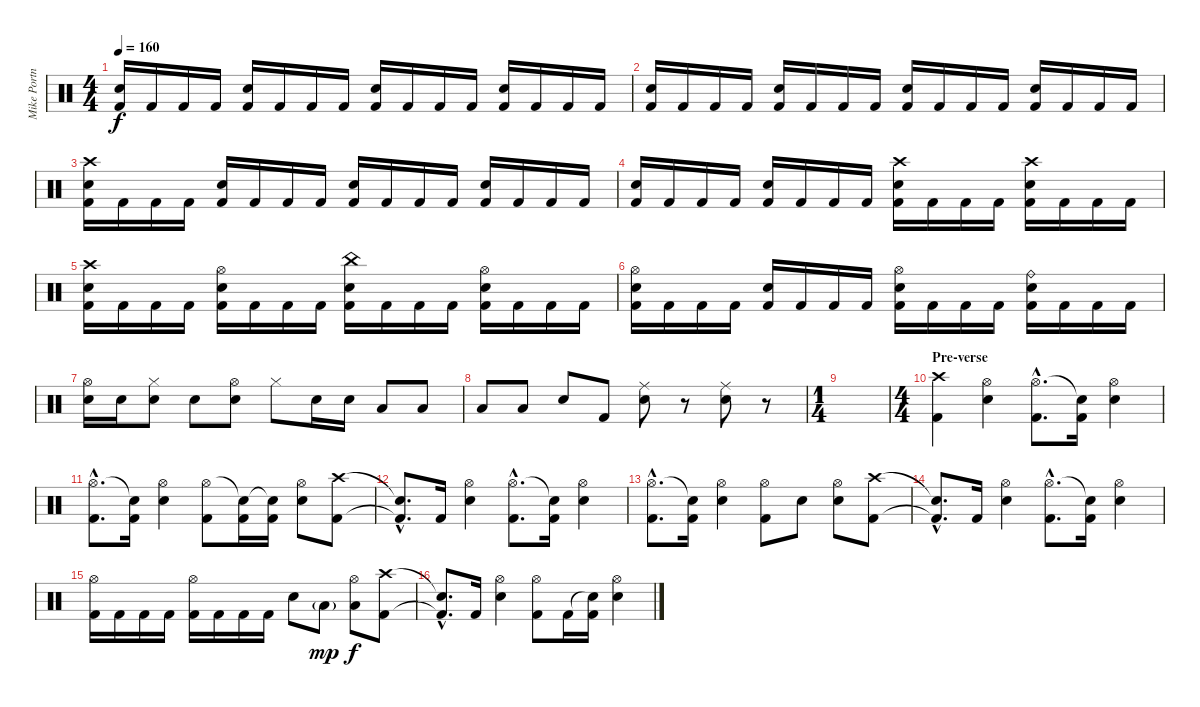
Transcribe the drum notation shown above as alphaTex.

\track ("Mike Portnoy Drums/Percussion" "Mike Portn") {instrument percussion}
\staff {score}
\articulation defaults
\ts (4 4)
\section ("" "")
\tempo 160
\clef neutral
\ks c
("Snare (hit) 2" "Kick (hit) 2").16{dy f} "Kick (hit) 2".16 "Kick (hit) 2".16 "Kick (hit) 2".16 ("Snare (hit) 2" "Kick (hit) 2").16 "Kick (hit) 2".16 "Kick (hit) 2".16 "Kick (hit) 2".16 ("Snare (hit) 2" "Kick (hit) 2").16 "Kick (hit) 2".16 "Kick (hit) 2".16 "Kick (hit) 2".16 ("Snare (hit) 2" "Kick (hit) 2").16 "Kick (hit) 2".16 "Kick (hit) 2".16 "Kick (hit) 2".16 |
("Snare (hit) 2" "Kick (hit) 2").16 "Kick (hit) 2".16 "Kick (hit) 2".16 "Kick (hit) 2".16 ("Snare (hit) 2" "Kick (hit) 2").16 "Kick (hit) 2".16 "Kick (hit) 2".16 "Kick (hit) 2".16 ("Snare (hit) 2" "Kick (hit) 2").16 "Kick (hit) 2".16 "Kick (hit) 2".16 "Kick (hit) 2".16 ("Snare (hit) 2" "Kick (hit) 2").16 "Kick (hit) 2".16 "Kick (hit) 2".16 "Kick (hit) 2".16 |
("Crash high (hit)" "Snare (hit) 2" "Kick (hit) 2").16 "Kick (hit) 2".16 "Kick (hit) 2".16 "Kick (hit) 2".16 ("Snare (hit) 2" "Kick (hit) 2").16 "Kick (hit) 2".16 "Kick (hit) 2".16 "Kick (hit) 2".16 ("Snare (hit) 2" "Kick (hit) 2").16 "Kick (hit) 2".16 "Kick (hit) 2".16 "Kick (hit) 2".16 ("Snare (hit) 2" "Kick (hit) 2").16 "Kick (hit) 2".16 "Kick (hit) 2".16 "Kick (hit) 2".16 |
("Snare (hit) 2" "Kick (hit) 2").16 "Kick (hit) 2".16 "Kick (hit) 2".16 "Kick (hit) 2".16 ("Snare (hit) 2" "Kick (hit) 2").16 "Kick (hit) 2".16 "Kick (hit) 2".16 "Kick (hit) 2".16 ("Crash high (hit)" "Snare (hit) 2" "Kick (hit) 2").16 "Kick (hit) 2".16 "Kick (hit) 2".16 "Kick (hit) 2".16 ("Crash high (hit)" "Snare (hit) 2" "Kick (hit) 2").16 "Kick (hit) 2".16 "Kick (hit) 2".16 "Kick (hit) 2".16 |
("Crash high (hit)" "Snare (hit) 2" "Kick (hit) 2").16 "Kick (hit) 2".16 "Kick (hit) 2".16 "Kick (hit) 2".16 ("Hi-Hat (open)" "Snare (hit) 2" "Kick (hit) 2").16 "Kick (hit) 2".16 "Kick (hit) 2".16 "Kick (hit) 2".16 ("China (hit)" "Snare (hit) 2" "Kick (hit) 2").16 "Kick (hit) 2".16 "Kick (hit) 2".16 "Kick (hit) 2".16 ("Hi-Hat (open)" "Snare (hit) 2" "Kick (hit) 2").16 "Kick (hit) 2".16 "Kick (hit) 2".16 "Kick (hit) 2".16 |
("Hi-Hat (open)" "Snare (hit) 2" "Kick (hit) 2").16 "Kick (hit) 2".16 "Kick (hit) 2".16 "Kick (hit) 2".16 ("Snare (hit) 2" "Kick (hit) 2").16 "Kick (hit) 2".16 "Kick (hit) 2".16 "Kick (hit) 2".16 ("Hi-Hat (open)" "Snare (hit) 2" "Kick (hit) 2").16 "Kick (hit) 2".16 "Kick (hit) 2".16 "Kick (hit) 2".16 ("Ride (bell)" "Snare (hit) 2" "Kick (hit) 2").16 "Kick (hit) 2".16 "Kick (hit) 2".16 "Kick (hit) 2".16 |
("Snare (hit) 2" "Hi-Hat (open)").16 "Snare (hit) 2".16 ("Snare (hit) 2" "Hi-Hat (closed)").8 "Snare (hit) 2".8 ("Snare (hit) 2" "Hi-Hat (open)").8 "Hi-Hat (closed)".8 "Snare (hit) 2".16 "Snare (hit) 2".16 "Low Tom (hit)".8 "Low Floor Tom (hit)".8 |
"Low Floor Tom (hit)".8 "Low Floor Tom (hit)".8 "Snare (hit) 2".8 "Kick (hit) 2".8 ("Ride (middle)" "Snare (hit) 2").8 r.8 ("Ride (middle)" "Snare (hit) 2").8 r.8 |
\ts (1 4)
|
\ts (4 4)
\section ("" "Pre-verse")
("Crash high (hit)" "Kick (hit) 2").4 ("Hi-Hat (open)" "Snare (hit) 2").4 ("Hi-Hat (open)"{hac} "Kick (hit) 2"{hac}).8{d} ("Snare (hit)"{t} "Kick (hit) 2").16 ("Hi-Hat (open)" "Snare (hit) 2").4 |
("Hi-Hat (open)"{hac} "Kick (hit) 2"{hac}).8{d} ("Snare (hit)"{t} "Kick (hit) 2").16 ("Hi-Hat (open)" "Snare (hit) 2").4 ("Hi-Hat (open)" "Kick (hit) 2").8 ("Snare (hit)"{t} "Kick (hit) 2").16 ("Snare (hit)"{t} "Kick (hit) 2").16 ("Hi-Hat (open)" "Snare (hit) 2").8 ("Crash high (hit)" "Kick (hit) 2").8 |
("Snare (hit)"{hac t} "Kick (hit) 2"{hac t}).8{d} "Kick (hit) 2".16 ("Hi-Hat (open)" "Snare (hit) 2").4 ("Hi-Hat (open)"{hac} "Kick (hit) 2"{hac}).8{d} ("Snare (hit)"{t} "Kick (hit) 2").16 ("Hi-Hat (open)" "Snare (hit) 2").4 |
("Hi-Hat (open)"{hac} "Kick (hit) 2"{hac}).8{d} ("Snare (hit)"{t} "Kick (hit) 2").16 ("Hi-Hat (open)" "Snare (hit) 2").4 ("Hi-Hat (open)" "Kick (hit) 2").8 "Snare (hit) 2".8 ("Hi-Hat (open)" "Snare (hit) 2").8 ("Crash high (hit)" "Kick (hit) 2").8 |
("Snare (hit)"{hac t} "Kick (hit) 2"{hac t}).8{d} "Kick (hit) 2".16 ("Hi-Hat (open)" "Snare (hit) 2").4 ("Hi-Hat (open)"{hac} "Kick (hit) 2"{hac}).8{d} ("Snare (hit)"{t} "Kick (hit) 2").16 ("Hi-Hat (open)" "Snare (hit) 2").4 |
("Hi-Hat (open)" "Kick (hit) 2").16 "Kick (hit) 2".16 "Kick (hit) 2".16 "Kick (hit) 2".16 ("Hi-Hat (open)" "Kick (hit) 2").16 "Kick (hit) 2".16 "Kick (hit) 2".16 "Kick (hit) 2".16 "Snare (hit) 2".8 "Low Tom (hit)"{g}.8{dy mp} ("Hi-Hat (open)" "Low Floor Tom (hit)").8{dy f} ("Crash high (hit)" "Kick (hit) 2").8 |
("Snare (hit)"{hac t} "Kick (hit) 2"{hac t}).8{d} "Kick (hit) 2".16 ("Hi-Hat (open)" "Snare (hit) 2").4 ("Hi-Hat (open)" "Kick (hit) 2").8 "Kick (hit) 2".16 ("Snare (hit)"{t} "Kick (hit) 2").16 ("Hi-Hat (open)" "Snare (hit) 2").4
